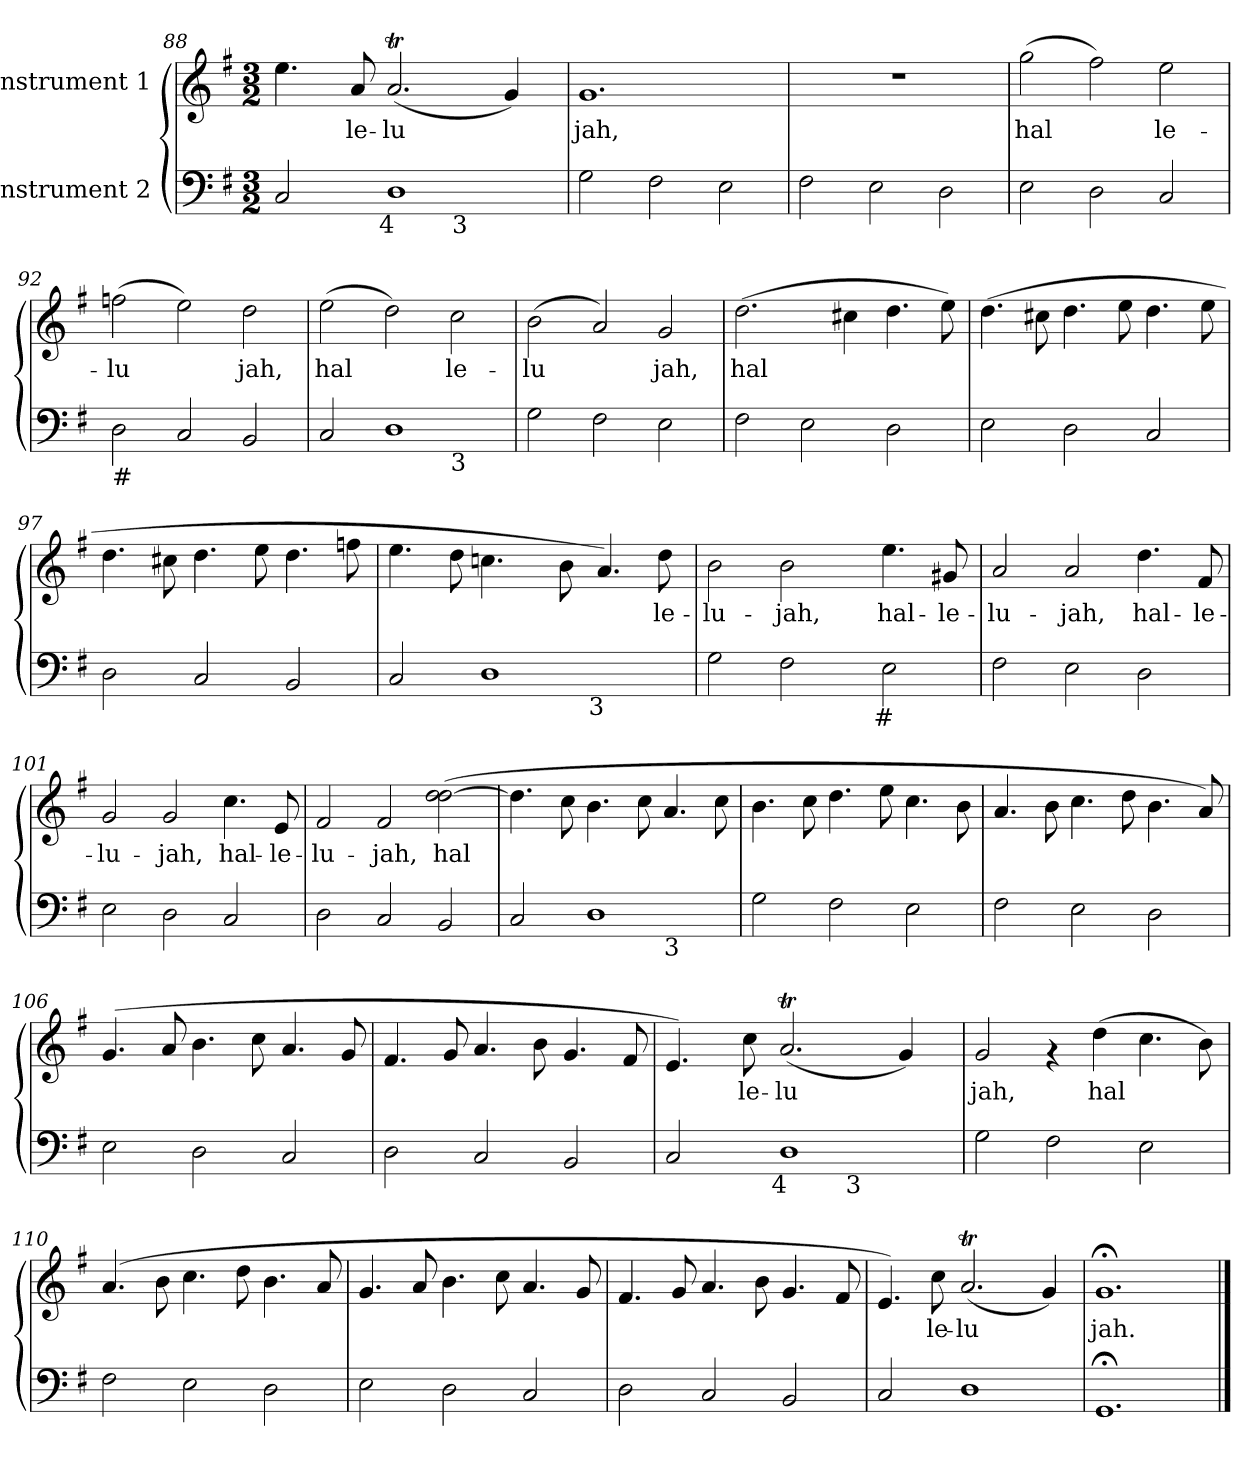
**kern	**kern	**text
*part2	*part1	*part1
*staff2	*staff1	*staff1
*I"Instrument 2	*I"Instrument 1	*
*clefF4	*clefG2	*
*k[f#]	*k[f#]	*
*G:	*G:	*
*M3/2	*M3/2	*
=88	=88	=88
!	!	!LO:LY:b:cj
*^	*	*
*	*^	*	*
2C/	4ryy	2...ryy	4.ee\	--
.	8...ryy	.	.	.
!	!	!	!	!LO:LY:b:cj
.	.	.	8a/	-le-
!	!LO:TX:b:t=4	!	!	!
.	1ryy	.	.	.
!	!	!	!	!LO:LY:b:cj
1D	.	.	(<2.aT/	-lu-
!	!	!LO:TX:b:t=3	!	!
.	.	2ryy	.	.
!	!	!	!	!LO:LY:b:cj
.	.	.	4g/)	--
.	.	16ryy	.	.
.	64ryy	.	.	.
=89	=89	=89	=89	=89
!	!	!	!	!LO:LY:b:cj
*v	*v	*v	*	*
2G\	1.g	-jah,
2F#\	.	.
2E\	.	.
=90	=90	=90
2F#\	1.r	.
2E\	.	.
2D\	.	.
!!LO:LB:g=z
=91	=91	=91
!	!	!LO:LY:b:cj
2E\	(>2gg\	hal-
!	!	!LO:LY:b:cj
2D\	2ff#\)	--
!	!	!LO:LY:b:cj
2C/	2ee\	-le-
=92	=92	=92
!LO:TX:b:t=#	!	!
!	!	!LO:LY:b:cj
2D\	(>2ffn\	-lu-
!	!	!LO:LY:b:cj
2C/	2ee\)	--
!	!	!LO:LY:b:cj
2BB/	2dd\	-jah,
=93	=93	=93
!	!	!LO:LY:b:cj
*^	*	*
2C/	1ryy	(>2ee\	hal-
!	!	!	!LO:LY:b:cj
1D<	.	2dd\)	--
!	!LO:TX:b:t=3	!	!
!	!	!	!LO:LY:b:cj
.	2ryy	2cc\	-le-
=94	=94	=94	=94
!	!	!	!LO:LY:b:cj
*v	*v	*	*
2G\	(>2b\	-lu-
!	!	!LO:LY:b:cj
2F#\	2a/)	--
!	!	!LO:LY:b:cj
2E\	2g/	-jah,
=95	=95	=95
!	!	!LO:LY:b:cj
2F#\	(>2.dd\	hal-
2E\	.	.
!	!	!LO:LY:b:cj
.	4cc#X\	--
!	!	!LO:LY:b:cj
2D\	4.dd\	--
!	!	!LO:LY:b:cj
.	8ee\)	--
!!LO:LB:g=z
=96	=96	=96
!	!	!LO:LY:b:cj
2E\	(>4.dd\	--
!	!	!LO:LY:b:cj
.	8cc#X\	--
!	!	!LO:LY:b:cj
2D\	4.dd\	--
!	!	!LO:LY:b:cj
.	8ee\	--
!	!	!LO:LY:b:cj
2C/	4.dd\	--
!	!	!LO:LY:b:cj
.	8ee\	--
=97	=97	=97
!	!	!LO:LY:b:cj
2D\	4.dd\	--
!	!	!LO:LY:b:cj
.	8cc#X\	--
!	!	!LO:LY:b:cj
2C/	4.dd\	--
!	!	!LO:LY:b:cj
.	8ee\	--
!	!	!LO:LY:b:cj
2BB/	4.dd\	--
!	!	!LO:LY:b:cj
.	8ffn\	--
=98	=98	=98
!	!	!LO:LY:b:cj
*^	*	*
2C/	2ryy	4.ee\	--
!	!	!	!LO:LY:b:cj
.	.	8dd\	--
!	!	!	!LO:LY:b:cj
1D<	4ryy	4.ccn\	--
.	8...ryy	.	.
!	!	!	!LO:LY:b:cj
.	.	8b\	--
!	!LO:TX:b:t=3	!	!
.	2ryy	.	.
!	!	!	!LO:LY:b:cj
.	.	4.a/)	--
!	!	!	!LO:LY:b:cj
.	.	8dd\	-le-
.	64ryy	.	.
=99	=99	=99	=99
!	!	!	!LO:LY:b:cj
2G\	2ryy	2b\	-lu-
!	!	!	!LO:LY:b:cj
2F#\	4ryy	2b\	-jah,
.	8...ryy	.	.
!	!LO:TX:b:t=#	!	!
.	2ryy	.	.
!	!	!	!LO:LY:b:cj
2E\	.	4.ee\	hal-
!	!	!	!LO:LY:b:cj
.	.	8g#X/	-le-
.	64ryy	.	.
=100	=100	=100	=100
!	!	!	!LO:LY:b:cj
*v	*v	*	*
2F#\	2a/	-lu-
!	!	!LO:LY:b:cj
2E\	2a/	-jah,
!	!	!LO:LY:b:cj
2D\	4.dd\	hal-
!	!	!LO:LY:b:cj
.	8f#/	-le-
!!LO:LB:g=z
=101	=101	=101
!	!	!LO:LY:b:cj
2E\	2g/	-lu-
!	!	!LO:LY:b:cj
2D\	2g/	-jah,
!	!	!LO:LY:b:cj
2C/	4.cc\	hal-
!	!	!LO:LY:b:cj
.	8e/	-le-
=102	=102	=102
!	!	!LO:LY:b:cj
2D\	2f#/	-lu-
!	!	!LO:LY:b:cj
2C/	2f#/	-jah,
!	!	!LO:LY:b:cj
2BB/	(>2dd\ [>2dd\	hal-
=103	=103	=103
!	!	!LO:LY:b:cj
*^	*	*
2C</	1ryy	4.dd\]	--
!	!	!	!LO:LY:b:cj
.	.	8cc\	--
!	!	!	!LO:LY:b:cj
1D<	.	4.b\	--
!	!	!	!LO:LY:b:cj
.	.	8cc\	--
!	!LO:TX:b:t=3	!	!
!	!	!	!LO:LY:b:cj
.	2ryy	4.a/	--
!	!	!	!LO:LY:b:cj
.	.	8cc\	--
=104	=104	=104	=104
!	!	!	!LO:LY:b:cj
*v	*v	*	*
2G\	4.b\	--
!	!	!LO:LY:b:cj
.	8cc\	--
!	!	!LO:LY:b:cj
2F#\	4.dd\	--
!	!	!LO:LY:b:cj
.	8ee\	--
!	!	!LO:LY:b:cj
2E\	4.cc\	--
!	!	!LO:LY:b:cj
.	8b\	--
=105	=105	=105
!	!	!LO:LY:b:cj
2F#\	4.a/	--
!	!	!LO:LY:b:cj
.	8b\	--
!	!	!LO:LY:b:cj
2E\	4.cc\	--
!	!	!LO:LY:b:cj
.	8dd\	--
!	!	!LO:LY:b:cj
2D\	4.b\	--
!	!	!LO:LY:b:cj
.	8a/)	--
!!LO:LB:g=z
=106	=106	=106
!	!	!LO:LY:b:cj
2E\	(>4.g/	--
!	!	!LO:LY:b:cj
.	8a/	--
!	!	!LO:LY:b:cj
2D\	4.b\	--
!	!	!LO:LY:b:cj
.	8cc\	--
!	!	!LO:LY:b:cj
2C/	4.a/	--
!	!	!LO:LY:b:cj
.	8g/	--
=107	=107	=107
!	!	!LO:LY:b:cj
2D\	4.f#/	--
!	!	!LO:LY:b:cj
.	8g/	--
!	!	!LO:LY:b:cj
2C/	4.a/	--
!	!	!LO:LY:b:cj
.	8b\	--
!	!	!LO:LY:b:cj
2BB/	4.g/	--
!	!	!LO:LY:b:cj
.	8f#/	--
=108	=108	=108
!	!	!LO:LY:b:cj
*^	*	*
*	*^	*	*
2C/	4ryy	2...ryy	4.e/)	--
.	8...ryy	.	.	.
!	!	!	!	!LO:LY:b:cj
.	.	.	8cc\	-le-
!	!LO:TX:b:t=4	!	!	!
.	1ryy	.	.	.
!	!	!	!	!LO:LY:b:cj
1D	.	.	(<2.aT/	-lu-
!	!	!LO:TX:b:t=3	!	!
.	.	2ryy	.	.
!	!	!	!	!LO:LY:b:cj
.	.	.	4g/)	--
.	.	16ryy	.	.
.	64ryy	.	.	.
=109	=109	=109	=109	=109
!	!	!	!	!LO:LY:b:cj
*v	*v	*v	*	*
2G\	2g/	-jah,
2F#\	4rf	.
!	!	!LO:LY:b:cj
.	(>4dd\	hal-
!	!	!LO:LY:b:cj
2E\	4.cc\	--
!	!	!LO:LY:b:cj
.	8b\)	--
!!LO:LB:g=z
=110	=110	=110
!	!	!LO:LY:b:cj
2F#\	(>4.a/	--
!	!	!LO:LY:b:cj
.	8b\	--
!	!	!LO:LY:b:cj
2E\	4.cc\	--
!	!	!LO:LY:b:cj
.	8dd\	--
!	!	!LO:LY:b:cj
2D\	4.b\	--
!	!	!LO:LY:b:cj
.	8a/	--
=111	=111	=111
!	!	!LO:LY:b:cj
2E\	4.g/	--
!	!	!LO:LY:b:cj
.	8a/	--
!	!	!LO:LY:b:cj
2D\	4.b\	--
!	!	!LO:LY:b:cj
.	8cc\	--
!	!	!LO:LY:b:cj
2C/	4.a/	--
!	!	!LO:LY:b:cj
.	8g/	--
=112	=112	=112
!	!	!LO:LY:b:cj
2D\	4.f#/	--
!	!	!LO:LY:b:cj
.	8g/	--
!	!	!LO:LY:b:cj
2C/	4.a/	--
!	!	!LO:LY:b:cj
.	8b\	--
!	!	!LO:LY:b:cj
2BB/	4.g/	--
!	!	!LO:LY:b:cj
.	8f#/	--
=113	=113	=113
!	!	!LO:LY:b:cj
2C/	4.e/)	--
!	!	!LO:LY:b:cj
.	8cc\	-le-
!	!	!LO:LY:b:cj
1D	(<2.aT/	-lu-
!	!	!LO:LY:b:cj
.	4g/)	--
=114	=114	=114
!	!	!LO:LY:b:cj
1.GG;<	1.g;<	-jah.
==	==	==
*-	*-	*-
